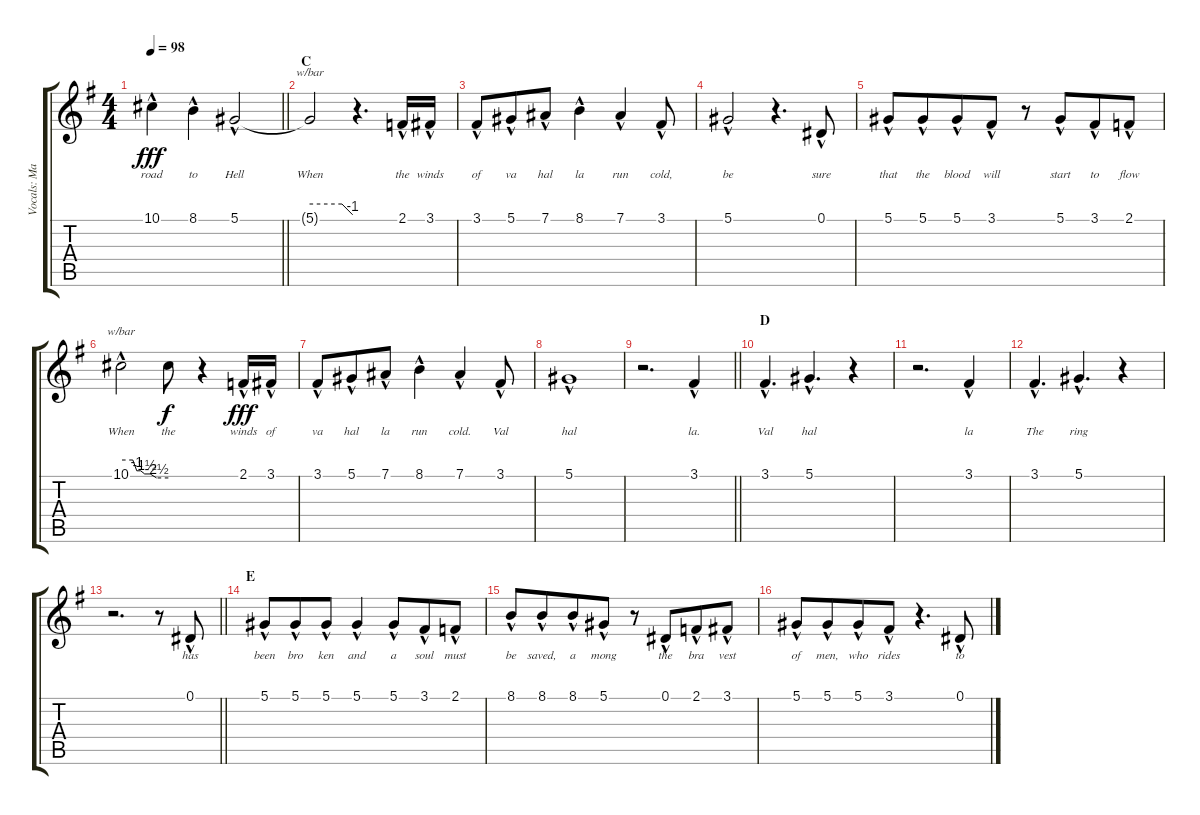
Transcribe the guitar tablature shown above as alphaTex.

\track ("Vocals: Martin" "Vocals: Ma") {instrument lead2sawtooth}
\staff {score tabs}
\tuning (Eb4 Bb3 Gb3 Db3 Ab2 Eb2) {hide}
\ts (4 4)
\tempo 98
\clef g2
\barLineRight lightlight
\ks g
10.1{hac}.4{lyrics (0 "road") lyrics (1 "") lyrics (2 "") lyrics (3 "") lyrics (4 "") dy fff} 8.1{hac}.4{lyrics (0 "to") lyrics (1 "") lyrics (2 "") lyrics (3 "") lyrics (4 "")} 5.1{hac}.2{lyrics (0 "Hell") lyrics (1 "") lyrics (2 "") lyrics (3 "") lyrics (4 "")} |
\section ("" "C")
5.1{t}.2{tbe (custom default 0 0 45 0 60 -4) lyrics (0 "When") lyrics (1 "") lyrics (2 "") lyrics (3 "") lyrics (4 "")} r.4{d} 2.1{hac}.16{lyrics (0 "the") lyrics (1 "") lyrics (2 "") lyrics (3 "") lyrics (4 "")} 3.1{hac}.16{lyrics (0 "winds") lyrics (1 "") lyrics (2 "") lyrics (3 "") lyrics (4 "")} |
3.1{hac}.8{lyrics (0 "of") lyrics (1 "") lyrics (2 "") lyrics (3 "") lyrics (4 "")} 5.1{hac}.8{lyrics (0 "va") lyrics (1 "") lyrics (2 "") lyrics (3 "") lyrics (4 "") beam merge} 7.1{hac}.8{lyrics (0 "hal") lyrics (1 "") lyrics (2 "") lyrics (3 "") lyrics (4 "")} 8.1{hac}.4{lyrics (0 "la") lyrics (1 "") lyrics (2 "") lyrics (3 "") lyrics (4 "")} 7.1{hac}.4{lyrics (0 "run") lyrics (1 "") lyrics (2 "") lyrics (3 "") lyrics (4 "")} 3.1{hac}.8{lyrics (0 "cold,") lyrics (1 "") lyrics (2 "") lyrics (3 "") lyrics (4 "")} |
5.1{hac}.2{lyrics (0 "be") lyrics (1 "") lyrics (2 "") lyrics (3 "") lyrics (4 "")} r.4{d} 0.1{hac}.8{lyrics (0 "sure") lyrics (1 "") lyrics (2 "") lyrics (3 "") lyrics (4 "")} |
5.1{hac}.8{lyrics (0 "that") lyrics (1 "") lyrics (2 "") lyrics (3 "") lyrics (4 "")} 5.1{hac}.8{lyrics (0 "the") lyrics (1 "") lyrics (2 "") lyrics (3 "") lyrics (4 "") beam merge} 5.1{hac}.8{lyrics (0 "blood") lyrics (1 "") lyrics (2 "") lyrics (3 "") lyrics (4 "")} 3.1{hac}.8{lyrics (0 "will") lyrics (1 "") lyrics (2 "") lyrics (3 "") lyrics (4 "")} r.8 5.1{hac}.8{lyrics (0 "start") lyrics (1 "") lyrics (2 "") lyrics (3 "") lyrics (4 "") beam merge} 3.1{hac}.8{lyrics (0 "to") lyrics (1 "") lyrics (2 "") lyrics (3 "") lyrics (4 "")} 2.1{hac}.8{lyrics (0 "flow") lyrics (1 "") lyrics (2 "") lyrics (3 "") lyrics (4 "")} |
10.1{hac}.2{tbe (custom default 0 0 15 0 20 -4 25 -4 30 -6 37 -6 45 -10 60 -10) lyrics (0 "When") lyrics (1 "") lyrics (2 "") lyrics (3 "") lyrics (4 "")} 10.1{t}.8{lyrics (0 "the") lyrics (1 "") lyrics (2 "") lyrics (3 "") lyrics (4 "") dy f} r.4 2.1{hac}.16{lyrics (0 "winds") lyrics (1 "") lyrics (2 "") lyrics (3 "") lyrics (4 "") dy fff} 3.1{hac}.16{lyrics (0 "of") lyrics (1 "") lyrics (2 "") lyrics (3 "") lyrics (4 "")} |
3.1{hac}.8{lyrics (0 "va") lyrics (1 "") lyrics (2 "") lyrics (3 "") lyrics (4 "")} 5.1{hac}.8{lyrics (0 "hal") lyrics (1 "") lyrics (2 "") lyrics (3 "") lyrics (4 "") beam merge} 7.1{hac}.8{lyrics (0 "la") lyrics (1 "") lyrics (2 "") lyrics (3 "") lyrics (4 "")} 8.1{hac}.4{lyrics (0 "run") lyrics (1 "") lyrics (2 "") lyrics (3 "") lyrics (4 "")} 7.1{hac}.4{lyrics (0 "cold.") lyrics (1 "") lyrics (2 "") lyrics (3 "") lyrics (4 "")} 3.1{hac}.8{lyrics (0 "Val") lyrics (1 "") lyrics (2 "") lyrics (3 "") lyrics (4 "")} |
5.1{hac}.1{lyrics (0 "hal") lyrics (1 "") lyrics (2 "") lyrics (3 "") lyrics (4 "")} |
\barLineRight lightlight
r.2{d} 3.1{hac}.4{lyrics (0 "la.") lyrics (1 "") lyrics (2 "") lyrics (3 "") lyrics (4 "")} |
\section ("" "D")
3.1{hac}.4{d lyrics (0 "Val") lyrics (1 "") lyrics (2 "") lyrics (3 "") lyrics (4 "")} 5.1{hac}.4{d lyrics (0 "hal") lyrics (1 "") lyrics (2 "") lyrics (3 "") lyrics (4 "")} r.4 |
r.2{d} 3.1{hac}.4{lyrics (0 "la") lyrics (1 "") lyrics (2 "") lyrics (3 "") lyrics (4 "")} |
3.1{hac}.4{d lyrics (0 "The") lyrics (1 "") lyrics (2 "") lyrics (3 "") lyrics (4 "")} 5.1{hac}.4{d lyrics (0 "ring") lyrics (1 "") lyrics (2 "") lyrics (3 "") lyrics (4 "")} r.4 |
\barLineRight lightlight
r.2{d} r.8 0.1{hac}.8{lyrics (0 "has") lyrics (1 "") lyrics (2 "") lyrics (3 "") lyrics (4 "")} |
\section ("" "E")
5.1{hac}.8{lyrics (0 "been") lyrics (1 "") lyrics (2 "") lyrics (3 "") lyrics (4 "")} 5.1{hac}.8{lyrics (0 "bro") lyrics (1 "") lyrics (2 "") lyrics (3 "") lyrics (4 "") beam merge} 5.1{hac}.8{lyrics (0 "ken") lyrics (1 "") lyrics (2 "") lyrics (3 "") lyrics (4 "")} 5.1{hac}.4{lyrics (0 "and") lyrics (1 "") lyrics (2 "") lyrics (3 "") lyrics (4 "")} 5.1{hac}.8{lyrics (0 "a") lyrics (1 "") lyrics (2 "") lyrics (3 "") lyrics (4 "") beam merge} 3.1{hac}.8{lyrics (0 "soul") lyrics (1 "") lyrics (2 "") lyrics (3 "") lyrics (4 "")} 2.1{hac}.8{lyrics (0 "must") lyrics (1 "") lyrics (2 "") lyrics (3 "") lyrics (4 "")} |
8.1{hac}.8{lyrics (0 "be") lyrics (1 "") lyrics (2 "") lyrics (3 "") lyrics (4 "")} 8.1{hac}.8{lyrics (0 "saved,") lyrics (1 "") lyrics (2 "") lyrics (3 "") lyrics (4 "") beam merge} 8.1{hac}.8{lyrics (0 "a") lyrics (1 "") lyrics (2 "") lyrics (3 "") lyrics (4 "")} 5.1{hac}.8{lyrics (0 "mong") lyrics (1 "") lyrics (2 "") lyrics (3 "") lyrics (4 "")} r.8 0.1{hac}.8{lyrics (0 "the") lyrics (1 "") lyrics (2 "") lyrics (3 "") lyrics (4 "") beam merge} 2.1{hac}.8{lyrics (0 "bra") lyrics (1 "") lyrics (2 "") lyrics (3 "") lyrics (4 "")} 3.1{hac}.8{lyrics (0 "vest") lyrics (1 "") lyrics (2 "") lyrics (3 "") lyrics (4 "")} |
5.1{hac}.8{lyrics (0 "of") lyrics (1 "") lyrics (2 "") lyrics (3 "") lyrics (4 "")} 5.1{hac}.8{lyrics (0 "men,") lyrics (1 "") lyrics (2 "") lyrics (3 "") lyrics (4 "") beam merge} 5.1{hac}.8{lyrics (0 "who") lyrics (1 "") lyrics (2 "") lyrics (3 "") lyrics (4 "")} 3.1{hac}.8{lyrics (0 "rides") lyrics (1 "") lyrics (2 "") lyrics (3 "") lyrics (4 "")} r.4{d} 0.1{hac}.8{lyrics (0 "to") lyrics (1 "") lyrics (2 "") lyrics (3 "") lyrics (4 "")}
